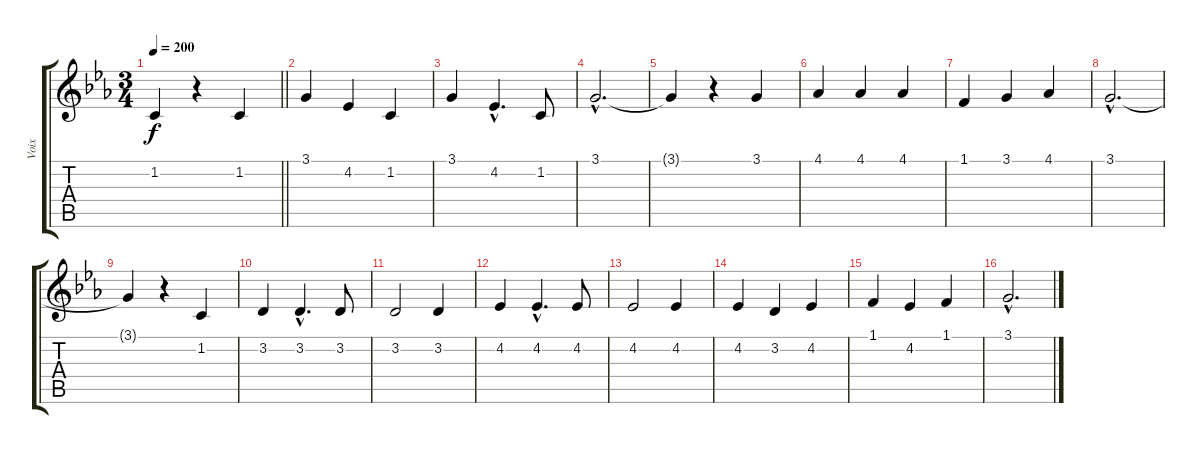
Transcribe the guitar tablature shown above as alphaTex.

\track ("Voix" "Voix") {instrument sopranosax}
\staff {score tabs}
\tuning (E4 B3 G3 D3 A2 E2) {hide}
\ts (3 4)
\tempo 200
\clef g2
\barLineRight lightlight
\ks cminor
1.2{t}.4{dy f} r.4 1.2.4 |
3.1.4 4.2.4 1.2.4 |
3.1.4 4.2{hac}.4{d} 1.2.8 |
3.1{hac}.2{d} |
3.1{t}.4 r.4 3.1.4 |
4.1.4 4.1.4 4.1.4 |
1.1.4 3.1.4 4.1.4 |
3.1{hac}.2{d} |
3.1{t}.4 r.4 1.2.4 |
3.2.4 3.2{hac}.4{d} 3.2.8 |
3.2.2 3.2.4 |
4.2.4 4.2{hac}.4{d} 4.2.8 |
4.2.2 4.2.4 |
4.2.4 3.2.4 4.2.4 |
1.1.4 4.2.4 1.1.4 |
3.1{hac}.2{d}
